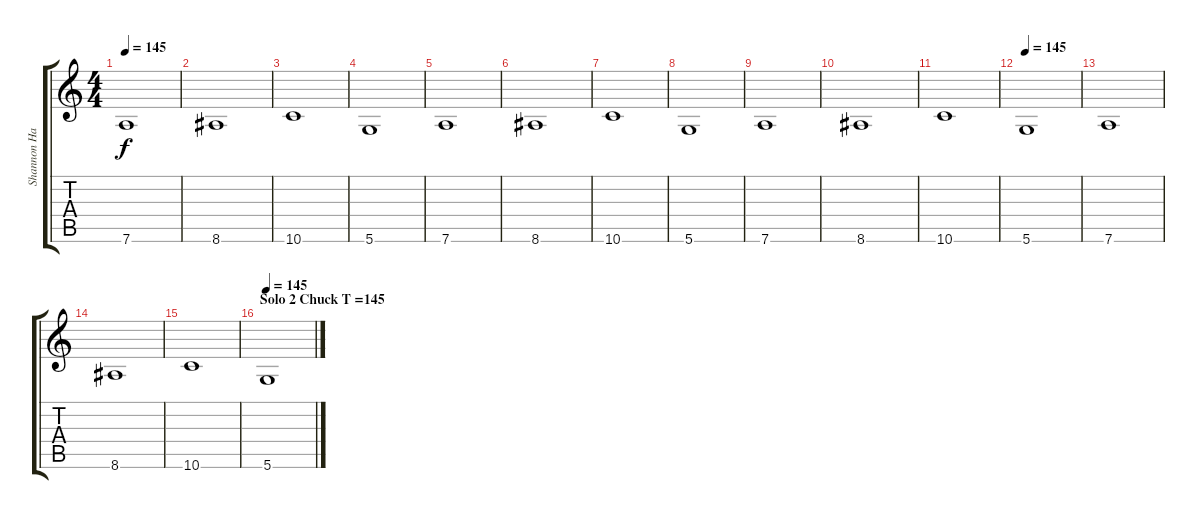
\track ("Shannon Hamm" "Shannon Ha") {instrument distortionguitar}
\staff {score tabs}
\tuning (D4 A3 F3 C3 G2 D2) {hide}
\ts (4 4)
\tempo 145
\clef g2
\ks c
7.6.1{dy f} |
8.6.1 |
10.6.1 |
5.6.1 |
7.6.1 |
8.6.1 |
10.6.1 |
5.6.1 |
7.6.1 |
8.6.1 |
10.6.1 |
\tempo 145
5.6.1 |
7.6.1 |
8.6.1 |
10.6.1 |
\section ("" "Solo 2 Chuck T =145")
\tempo 145
5.6.1
